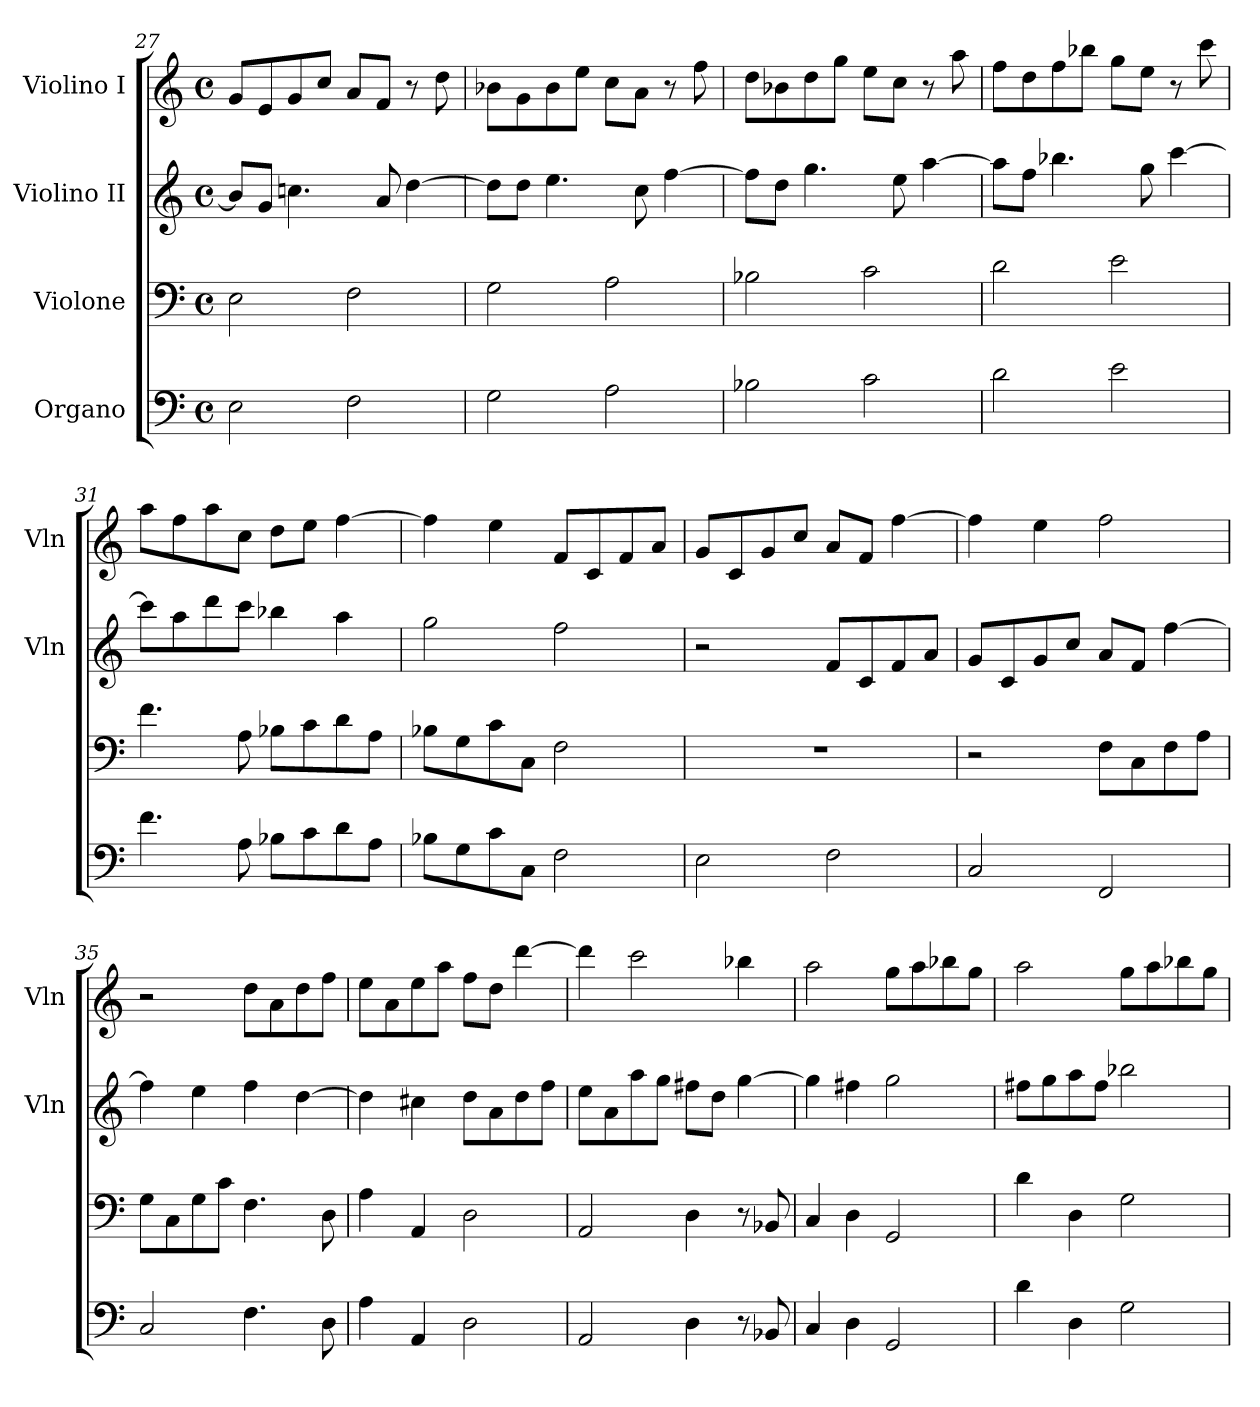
**kern	**kern	**kern	**kern
*part4	*part3	*part2	*part1
*staff4	*staff3	*staff2	*staff1
*I"Organo	*I"Violone	*I"Violino II	*I"Violino I
*	*	*I'Vln	*I'Vln
*clefF4	*clefF4	*clefG2	*clefG2
*k[]	*k[]	*k[]	*k[]
*M4/4	*M4/4	*M4/4	*M4/4
*met(c)	*met(c)	*met(c)	*met(c)
=27	=27	=27	=27
2E	2E	8b-L]	8gL
.	.	8gJ	8e
.	.	4.ccn	8g
.	.	.	8ccJ
2F	2F	.	8aL
.	.	8a	8fJ
.	.	[4dd	8r
.	.	.	8dd
=28	=28	=28	=28
2G	2G	8ddL]	8b-XL
.	.	8ddJ	8g
.	.	4.ee	8b-
.	.	.	8eeJ
2A	2A	.	8ccL
.	.	8cc	8aJ
.	.	[4ff	8r
.	.	.	8ff
=29	=29	=29	=29
2B-X	2B-X	8ffL]	8ddL
.	.	8ddJ	8b-X
.	.	4.gg	8dd
.	.	.	8ggJ
2c	2c	.	8eeL
.	.	8ee	8ccJ
.	.	[4aa	8r
.	.	.	8aa
=30	=30	=30	=30
2d	2d	8aaL]	8ffL
.	.	8ffJ	8dd
.	.	4.bb-X	8ff
.	.	.	8bb-XJ
2e	2e	.	8ggL
.	.	8gg	8eeJ
.	.	[4ccc	8r
.	.	.	8ccc
=31	=31	=31	=31
4.f	4.f	8cccL]	8aaL
.	.	8aa	8ff
.	.	8ddd	8aa
8A	8A	8cccJ	8ccJ
8B-XL	8B-XL	4bb-X	8ddL
8c	8c	.	8eeJ
8d	8d	4aa	[4ff
8AJ	8AJ	.	.
=32	=32	=32	=32
8B-XL	8B-XL	2gg	4ff]
8G	8G	.	.
8c	8c	.	4ee
8CJ	8CJ	.	.
2F	2F	2ff	8fL
.	.	.	8c
.	.	.	8f
.	.	.	8aJ
=33	=33	=33	=33
2E	1r	2r	8gL
.	.	.	8c
.	.	.	8g
.	.	.	8ccJ
2F	.	8fL	8aL
.	.	8c	8fJ
.	.	8f	[4ff
.	.	8aJ	.
=34	=34	=34	=34
2C	2r	8gL	4ff]
.	.	8c	.
.	.	8g	4ee
.	.	8ccJ	.
2FF	8FL	8aL	2ff
.	8C	8fJ	.
.	8F	[4ff	.
.	8AJ	.	.
=35	=35	=35	=35
2C	8GL	4ff]	2r
.	8C	.	.
.	8G	4ee	.
.	8cJ	.	.
4.F	4.F	4ff	8ddL
.	.	.	8a
.	.	[4dd	8dd
8D	8D	.	8ffJ
=36	=36	=36	=36
4A	4A	4dd]	8eeL
.	.	.	8a
4AA	4AA	4cc#X	8ee
.	.	.	8aaJ
2D	2D	8ddL	8ffL
.	.	8a	8ddJ
.	.	8dd	[4ddd
.	.	8ffJ	.
=37	=37	=37	=37
2AA	2AA	8eeL	4ddd]
.	.	8a	.
.	.	8aa	2ccc
.	.	8ggJ	.
4D	4D	8ff#XL	.
.	.	8ddJ	.
8r	8r	[4gg	4bb-X
8BB-X	8BB-X	.	.
=38	=38	=38	=38
4C	4C	4gg]	2aa
4D	4D	4ff#X	.
2GG	2GG	2gg	8ggL
.	.	.	8aa
.	.	.	8bb-X
.	.	.	8ggJ
=39	=39	=39	=39
4d	4d	8ff#XL	2aa
.	.	8gg	.
4D	4D	8aa	.
.	.	8ff#J	.
2G	2G	2bb-X	8ggL
.	.	.	8aa
.	.	.	8bb-X
.	.	.	8ggJ
=	=	=	=
*-	*-	*-	*-
